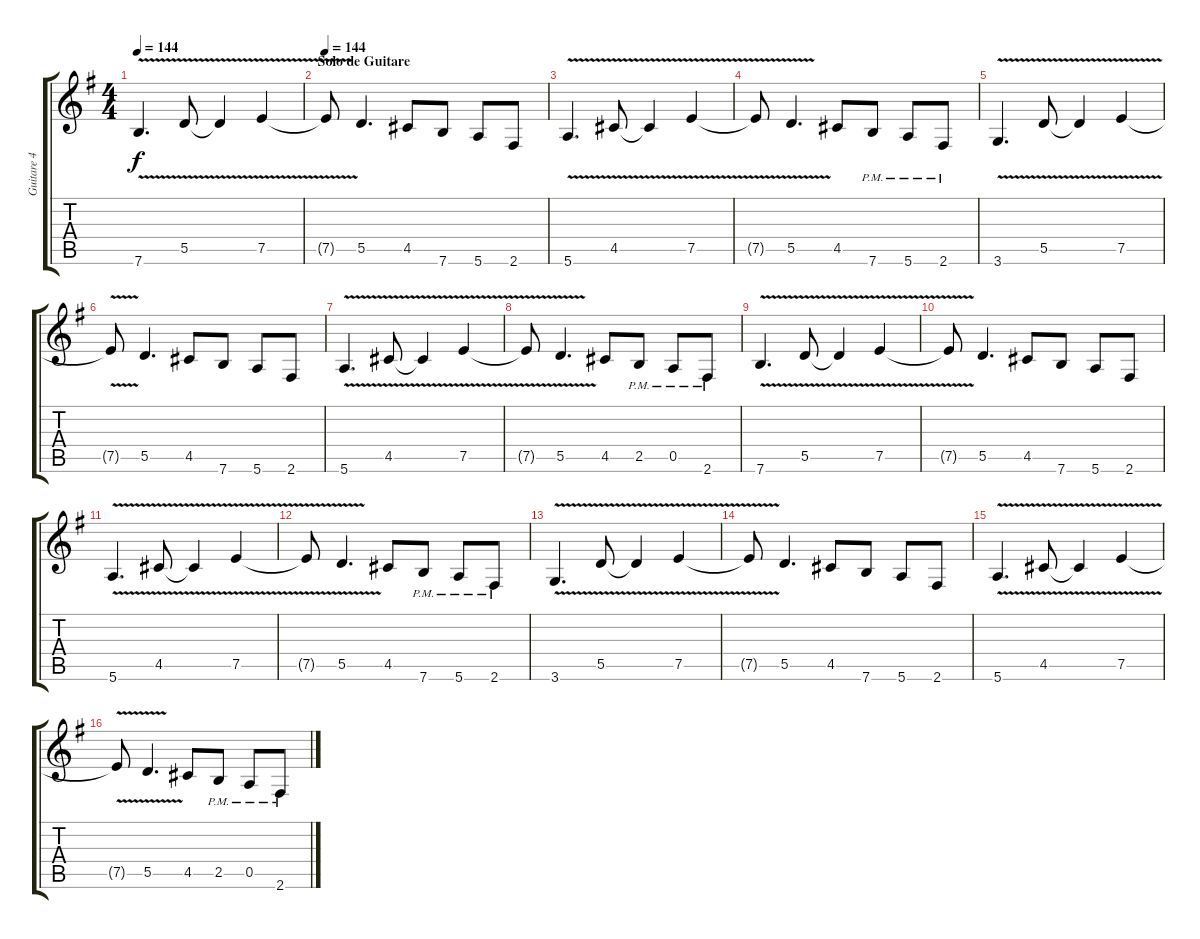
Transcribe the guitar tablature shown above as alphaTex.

\track ("Guitare 4" "Guitare 4") {instrument distortionguitar}
\staff {score tabs}
\tuning (E4 B3 G3 D3 A2 E2) {hide}
\ts (4 4)
\tempo 144
\clef g2
\ks g
7.6{v}.4{d dy f} 5.5{v}.8 5.5{t}.4 7.5{v}.4 |
\section ("" "Solo de Guitare")
\tempo 144
7.5{t}.8 5.5.4{d} 4.5.8 7.6.8 5.6.8 2.6.8 |
5.6{v}.4{d} 4.5{v}.8 4.5{t}.4 7.5{v}.4 |
7.5{t}.8 5.5{v}.4{d} 4.5.8 7.6{pm}.8 5.6{pm}.8 2.6{pm}.8 |
3.6{v}.4{d} 5.5{v}.8 5.5{t}.4 7.5{v}.4 |
7.5{t}.8 5.5.4{d} 4.5.8 7.6.8 5.6.8 2.6.8 |
5.6{v}.4{d} 4.5{v}.8 4.5{t}.4 7.5{v}.4 |
7.5{t}.8 5.5{v}.4{d} 4.5.8 2.5{pm}.8 0.5{pm}.8 2.6{pm}.8 |
7.6{v}.4{d} 5.5{v}.8 5.5{t}.4 7.5{v}.4 |
7.5{t}.8 5.5.4{d} 4.5.8 7.6.8 5.6.8 2.6.8 |
5.6{v}.4{d} 4.5{v}.8 4.5{t}.4 7.5{v}.4 |
7.5{t}.8 5.5{v}.4{d} 4.5.8 7.6{pm}.8 5.6{pm}.8 2.6{pm}.8 |
3.6{v}.4{d} 5.5{v}.8 5.5{t}.4 7.5{v}.4 |
7.5{t}.8 5.5.4{d} 4.5.8 7.6.8 5.6.8 2.6.8 |
5.6{v}.4{d} 4.5{v}.8 4.5{t}.4 7.5{v}.4 |
7.5{t}.8 5.5{v}.4{d} 4.5.8 2.5{pm}.8 0.5{pm}.8 2.6{pm}.8
